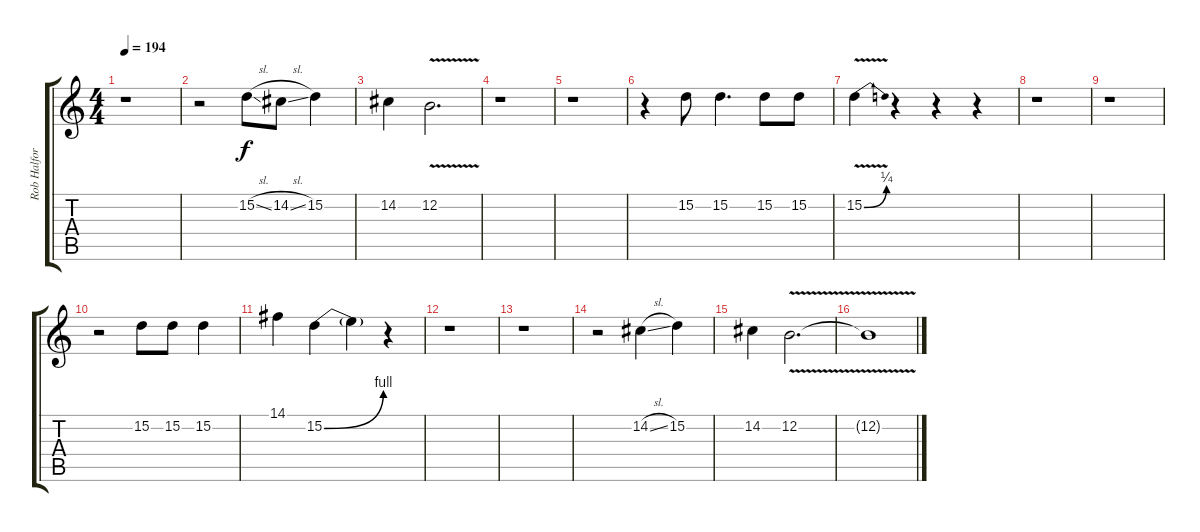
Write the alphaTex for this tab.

\track ("Rob Halford" "Rob Halfor") {instrument violin}
\staff {score tabs}
\tuning (E4 B3 G3 D3 A2 E2) {hide}
\ts (4 4)
\tempo 194
\clef g2
\ks c
r.1{dy f} |
r.2 15.2{sl}.8 14.2{sl}.8 15.2.4 |
14.2.4 12.2{v}.2{d} |
r.1 |
r.1 |
r.4 15.2.8 15.2.4{d} 15.2.8 15.2.8 |
15.2{be (bend 0 0 60 1) v}.4 r.4 r.4 r.4 |
r.1 |
r.1 |
r.2 15.2.8 15.2.8 15.2.4 |
14.1.4 15.2{be (bend 0 0 60 4)}.4 15.2{t}.4 r.4 |
r.1 |
r.1 |
r.2 14.2{sl}.4 15.2.4 |
14.2.4 12.2{v}.2{d} |
12.2{t}.1
